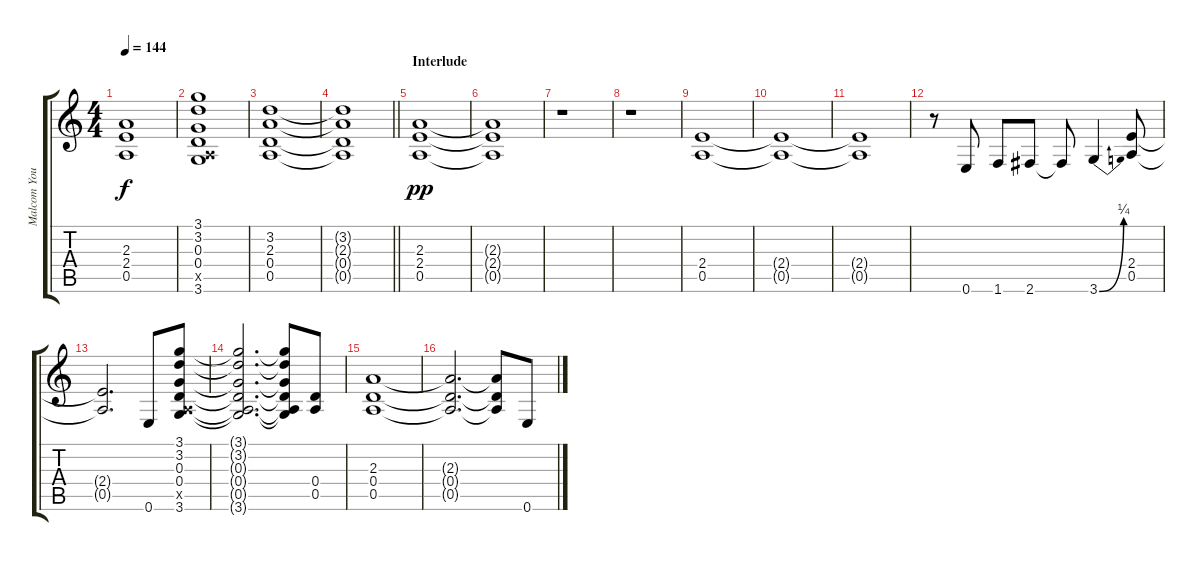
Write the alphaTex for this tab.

\track ("Malcom Young" "Malcom You") {instrument overdrivenguitar}
\staff {score tabs}
\tuning (E4 B3 G3 D3 A2 E2) {hide}
\ts (4 4)
\tempo 144
\clef g2
\ks c
(2.3 2.4 0.5).1{dy f} |
(3.1 3.2 0.3 0.4 0.5{x} 3.6).1 |
(3.2 2.3 0.4 0.5).1 |
\barLineRight lightlight
(3.2{t} 2.3{t} 0.4{t} 0.5{t}).1 |
\section ("" "Interlude")
(2.3 2.4 0.5).1{dy pp} |
(2.3{t} 2.4{t} 0.5{t}).1 |
r.1 |
r.1 |
(2.4 0.5).1 |
(2.4{t} 0.5{t}).1 |
(2.4{t} 0.5{t}).1 |
r.8 0.6.8 1.6.8 2.6.8 2.6{t}.8 3.6{be (bend 0 0 60 1)}.4 (2.4 0.5).8 |
(2.4{t} 0.5{t}).2{d} 0.6.8 (3.1 3.2 0.3 0.4 0.5{x} 3.6).8 |
(3.1{t} 3.2{t} 0.3{t} 0.4{t} 0.5{t} 3.6{t}).2{d} (3.1{t} 3.2{t} 0.3{t} 0.4{t} 0.5{t} 3.6{t}).8 (0.4 0.5).8 |
(2.3 0.4 0.5).1 |
(2.3{t} 0.4{t} 0.5{t}).2{d} (2.3{t} 0.4{t} 0.5{t}).8 0.6.8
